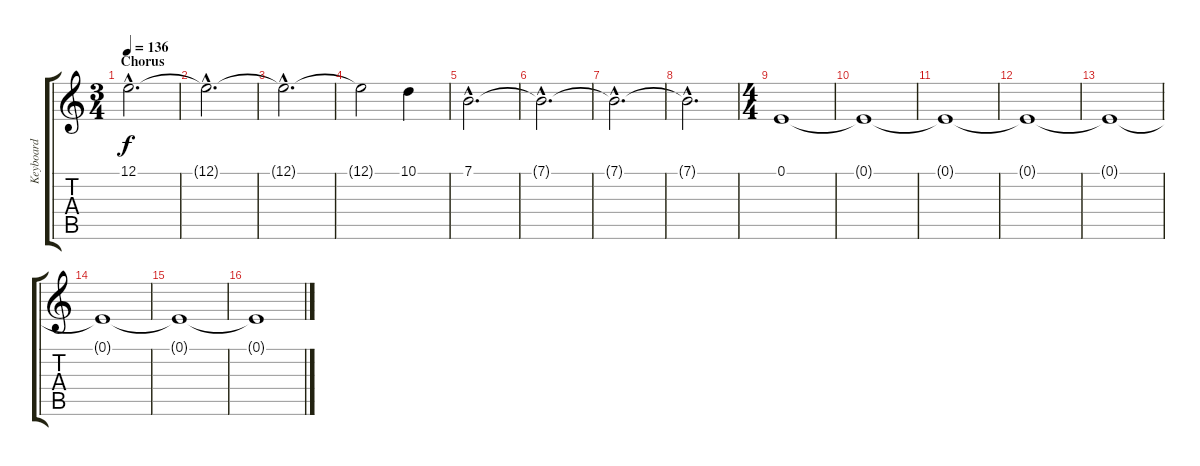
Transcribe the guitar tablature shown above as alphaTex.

\track ("Keyboard" "Keyboard") {instrument pad2warm}
\staff {score tabs}
\tuning (E4 B3 G3 D3 A2 E2) {hide}
\ts (3 4)
\section ("" "Chorus")
\tempo 136
\clef g2
\ks c
12.1{hac}.2{d dy f} |
12.1{hac t}.2{d} |
12.1{hac t}.2{d} |
12.1{t}.2 10.1.4 |
7.1{hac}.2{d} |
7.1{hac t}.2{d} |
7.1{hac t}.2{d} |
7.1{hac t}.2{d} |
\ts (4 4)
0.1.1 |
0.1{t}.1 |
0.1{t}.1 |
0.1{t}.1 |
0.1{t}.1 |
0.1{t}.1 |
0.1{t}.1 |
0.1{t}.1
